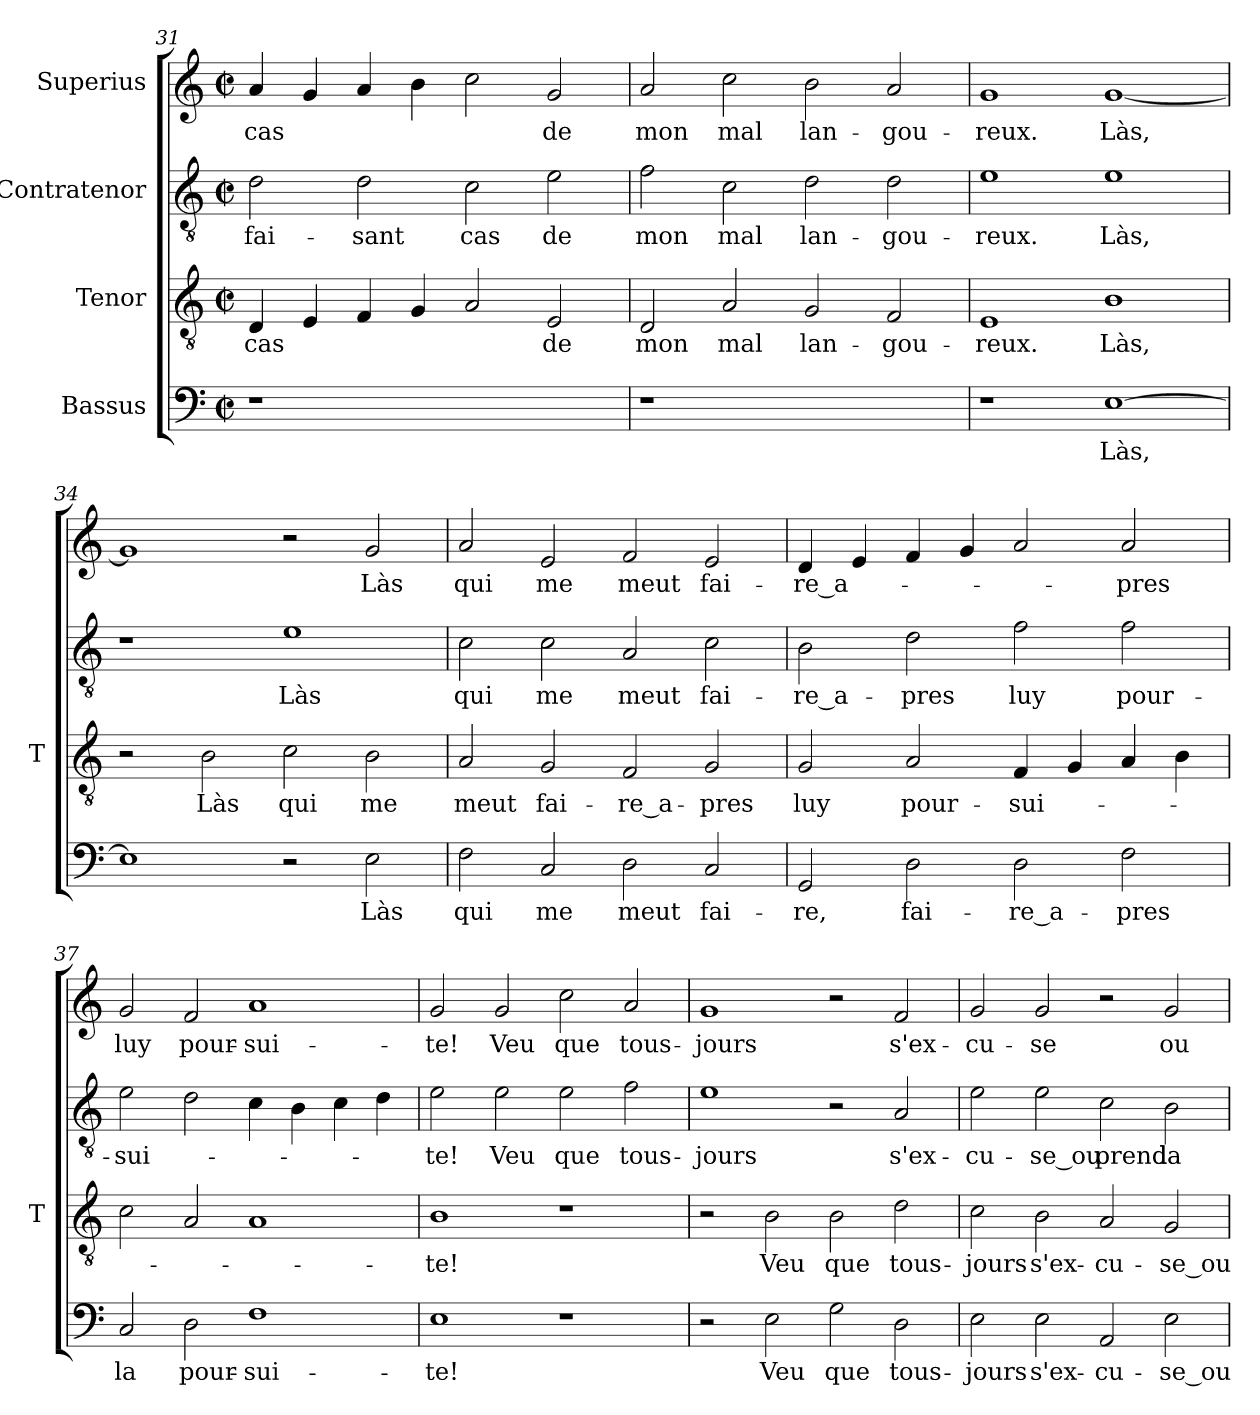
**kern	**text	**kern	**text	**kern	**text	**kern	**text
*part4	*part4	*part3	*part3	*part2	*part2	*part1	*part1
*staff4	*staff4	*staff3	*staff3	*staff2	*staff2	*staff1	*staff1
*I"Bassus	*	*I"Tenor	*	*I"Contratenor	*	*I"Superius	*
*	*	*I'T	*	*	*	*	*
*clefF4	*	*clefGv2	*	*clefGv2	*	*clefG2	*
*k[]	*	*k[]	*	*k[]	*	*k[]	*
*C:	*	*C:	*	*C:	*	*C:	*
*M2/2	*	*M2/2	*	*M2/2	*	*M2/2	*
*met(c|)	*	*met(c|)	*	*met(c|)	*	*met(c|)	*
=31	=31	=31	=31	=31	=31	=31	=31
1r	.	4D	-cas	2d	fai-	4a	-cas
.	.	4E	.	.	.	4g	.
.	.	4F	.	2d	-sant	4a	.
.	.	4G	.	.	.	4b	.
1ryy	.	2A	.	2c	-cas	2cc	.
.	.	2E	-de	2e	-de	2g	-de
!!LO:PB:g=z
=32	=32	=32	=32	=32	=32	=32	=32
1r	.	2D	-mon	2f	-mon	2a	-mon
.	.	2A	-mal	2c	-mal	2cc	-mal
1ryy	.	2G	lan-	2d	lan-	2b	lan-
.	.	2F	gou-	2d	gou-	2a	gou-
=33	=33	=33	=33	=33	=33	=33	=33
1r	.	1E	-reux.	1e	-reux.	1g	-reux.
[1E	-Làs,	1B	-Làs,	1e	-Làs,	[1g	-Làs,
=34	=34	=34	=34	=34	=34	=34	=34
1E]	.	2r	.	1r	.	1g]	.
.	.	2B	-Làs	.	.	.	.
2r	.	2c	-qui	1e	-Làs	2r	.
2E	-Làs	2B	-me	.	.	2g	-Làs
=35	=35	=35	=35	=35	=35	=35	=35
2F	-qui	2A	-meut	2c	-qui	2a	-qui
2C	-me	2G	fai-	2c	-me	2e	-me
2D	-meut	2F	re_a-	2A	-meut	2f	-meut
2C	fai-	2G	-pres	2c	fai-	2e	fai-
=36	=36	=36	=36	=36	=36	=36	=36
2GG	-re,	2G	-luy	2B	re_a-	4d	re_a-
.	.	.	.	.	.	4e	.
2D	fai-	2A	pour-	2d	-pres	4f	.
.	.	.	.	.	.	4g	.
2D	re_a-	4F	sui-	2f	-luy	2a	.
.	.	4G	.	.	.	.	.
2F	-pres	4A	.	2f	pour-	2a	-pres
.	.	4B	.	.	.	.	.
=37	=37	=37	=37	=37	=37	=37	=37
2C	-la	2c	.	2e	sui-	2g	-luy
2D	pour-	2A	.	2d	.	2f	pour-
1F	sui-	1A	.	4c	.	1a	sui-
.	.	.	.	4B	.	.	.
.	.	.	.	4c	.	.	.
.	.	.	.	4d	.	.	.
=38	=38	=38	=38	=38	=38	=38	=38
1E	-te!	1B	-te!	2e	-te!	2g	-te!
.	.	.	.	2e	-Veu	2g	-Veu
1r	.	1r	.	2e	-que	2cc	-que
.	.	.	.	2f	tous-	2a	tous-
=39	=39	=39	=39	=39	=39	=39	=39
2r	.	2r	.	1e	-jours	1g	-jours
2E	-Veu	2B	-Veu	.	.	.	.
2G	-que	2B	-que	2r	.	2r	.
2D	tous-	2d	tous-	2A	s'ex-	2f	s'ex-
=40	=40	=40	=40	=40	=40	=40	=40
2E	-jours	2c	-jours	2e	cu-	2g	cu-
2E	s'ex-	2B	s'ex-	2e	-se_ou	2g	-se
2AA	cu-	2A	cu-	2c	-prend	2r	.
2E	-se_ou	2G	-se_ou	2B	-la	2g	-ou
=	=	=	=	=	=	=	=
*-	*-	*-	*-	*-	*-	*-	*-
